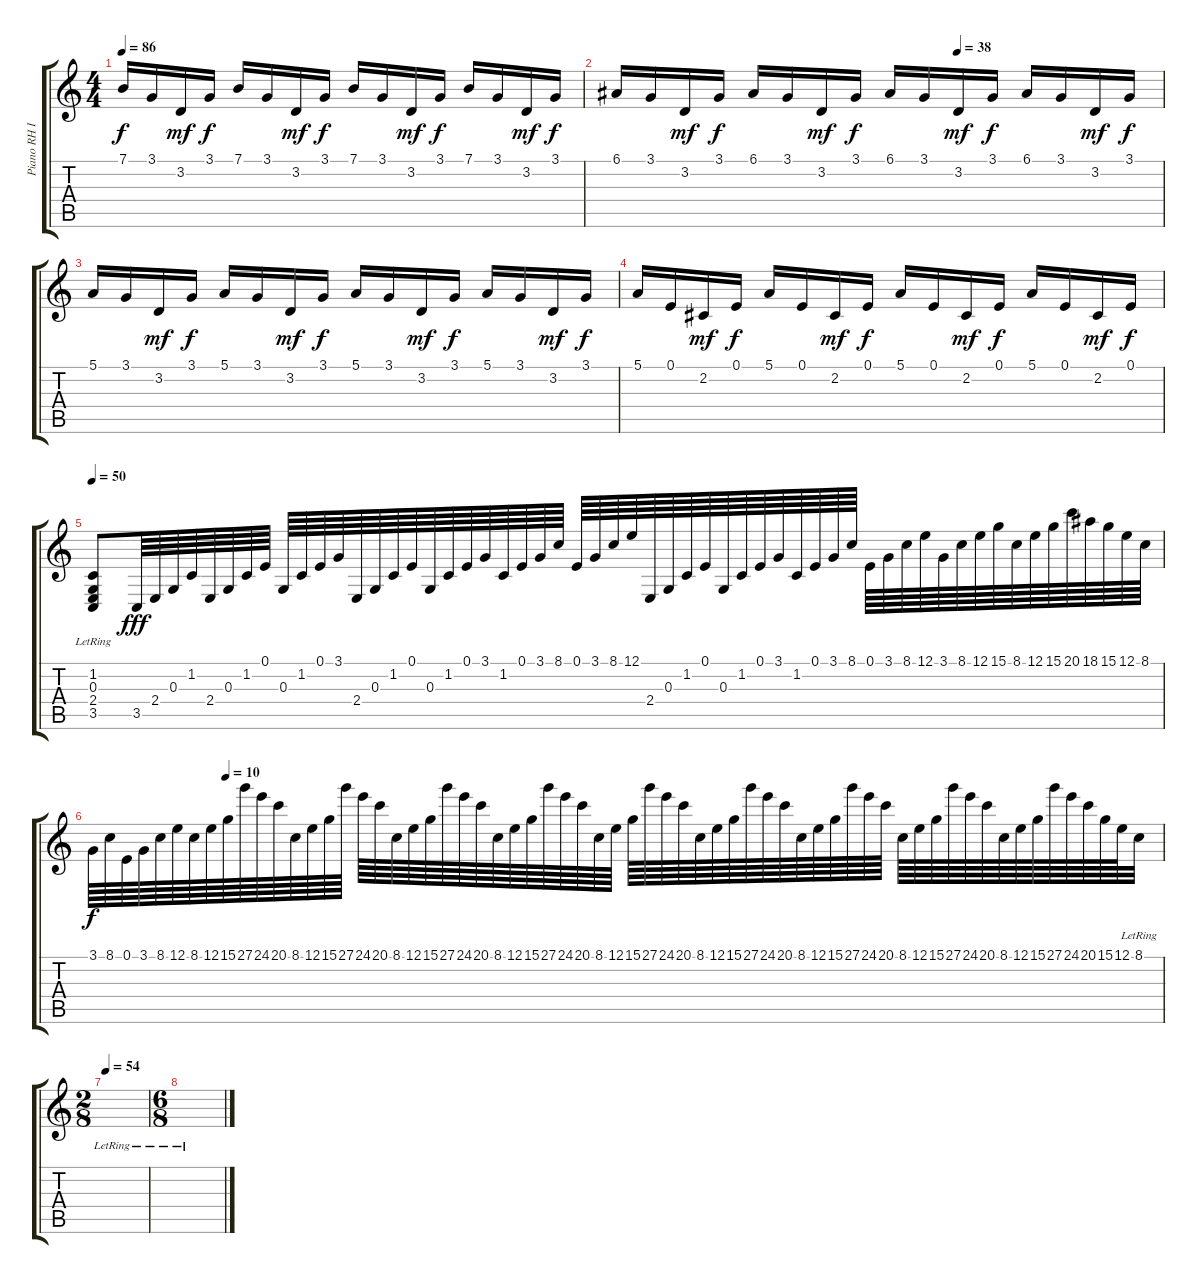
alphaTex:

\track ("Piano RH Intro" "Piano RH I") {instrument acousticgrandpiano}
\staff {score tabs}
\tuning (E4 B3 G3 D3 A2 E2) {hide}
\ts (4 4)
\tempo 86
\clef g2
\ks c
7.1.16{dy f} 3.1.16 3.2.16{dy mf} 3.1.16{dy f} 7.1.16 3.1.16 3.2.16{dy mf} 3.1.16{dy f} 7.1.16 3.1.16 3.2.16{dy mf} 3.1.16{dy f} 7.1.16 3.1.16 3.2.16{dy mf} 3.1.16{dy f} |
\tempo (38 0.625)
6.1.16 3.1.16 3.2.16{dy mf} 3.1.16{dy f} 6.1.16 3.1.16 3.2.16{dy mf} 3.1.16{dy f} 6.1.16 3.1.16 3.2.16{dy mf} 3.1.16{dy f} 6.1.16 3.1.16 3.2.16{dy mf} 3.1.16{dy f} |
5.1.16 3.1.16 3.2.16{dy mf} 3.1.16{dy f} 5.1.16 3.1.16 3.2.16{dy mf} 3.1.16{dy f} 5.1.16 3.1.16 3.2.16{dy mf} 3.1.16{dy f} 5.1.16 3.1.16 3.2.16{dy mf} 3.1.16{dy f} |
5.1.16 0.1.16 2.2.16{dy mf} 0.1.16{dy f} 5.1.16 0.1.16 2.2.16{dy mf} 0.1.16{dy f} 5.1.16 0.1.16 2.2.16{dy mf} 0.1.16{dy f} 5.1.16 0.1.16 2.2.16{dy mf} 0.1.16{dy f} |
\tempo 50
(1.2{lr} 0.3{lr} 2.4{lr} 3.5{lr}).8{volume 16 instrument acousticgrandpiano} 3.5.64{dy fff} 2.4.64 0.3.64 1.2.64 2.4.64 0.3.64 1.2.64 0.1.64 0.3.64 1.2.64 0.1.64 3.1.64 2.4.64 0.3.64 1.2.64 0.1.64 0.3.64 1.2.64 0.1.64 3.1.64 1.2.64 0.1.64 3.1.64 8.1.64 0.1.64 3.1.64 8.1.64 12.1.64 2.4.64 0.3.64 1.2.64 0.1.64 0.3.64 1.2.64 0.1.64 3.1.64 1.2.64 0.1.64 3.1.64 8.1.64 0.1.64 3.1.64 8.1.64 12.1.64 3.1.64 8.1.64 12.1.64 15.1.64 8.1.64 12.1.64 15.1.64 20.1.64 18.1.64 15.1.64 12.1.64 8.1.64 |
\tempo (10 0.125)
3.1.64{dy f} 8.1.64 0.1.64 3.1.64 8.1.64 12.1.64 8.1.64 12.1.64 15.1.64 27.1.64 24.1.64 20.1.64 8.1.64 12.1.64 15.1.64 27.1.64 24.1.64 20.1.64 8.1.64 12.1.64 15.1.64 27.1.64 24.1.64 20.1.64 8.1.64 12.1.64 15.1.64 27.1.64 24.1.64 20.1.64 8.1.64 12.1.64 15.1.64 27.1.64 24.1.64 20.1.64 8.1.64 12.1.64 15.1.64 27.1.64 24.1.64 20.1.64 8.1.64 12.1.64 15.1.64 27.1.64 24.1.64 20.1.64 8.1.64 12.1.64 15.1.64 27.1.64 24.1.64 20.1.64 8.1.64 12.1.64 15.1.64 27.1.64 24.1.64 20.1.64 15.1.64 12.1.64 8.1{lr}.32 |
\ts (2 8)
\tempo 54
|
\ts (6 8)
